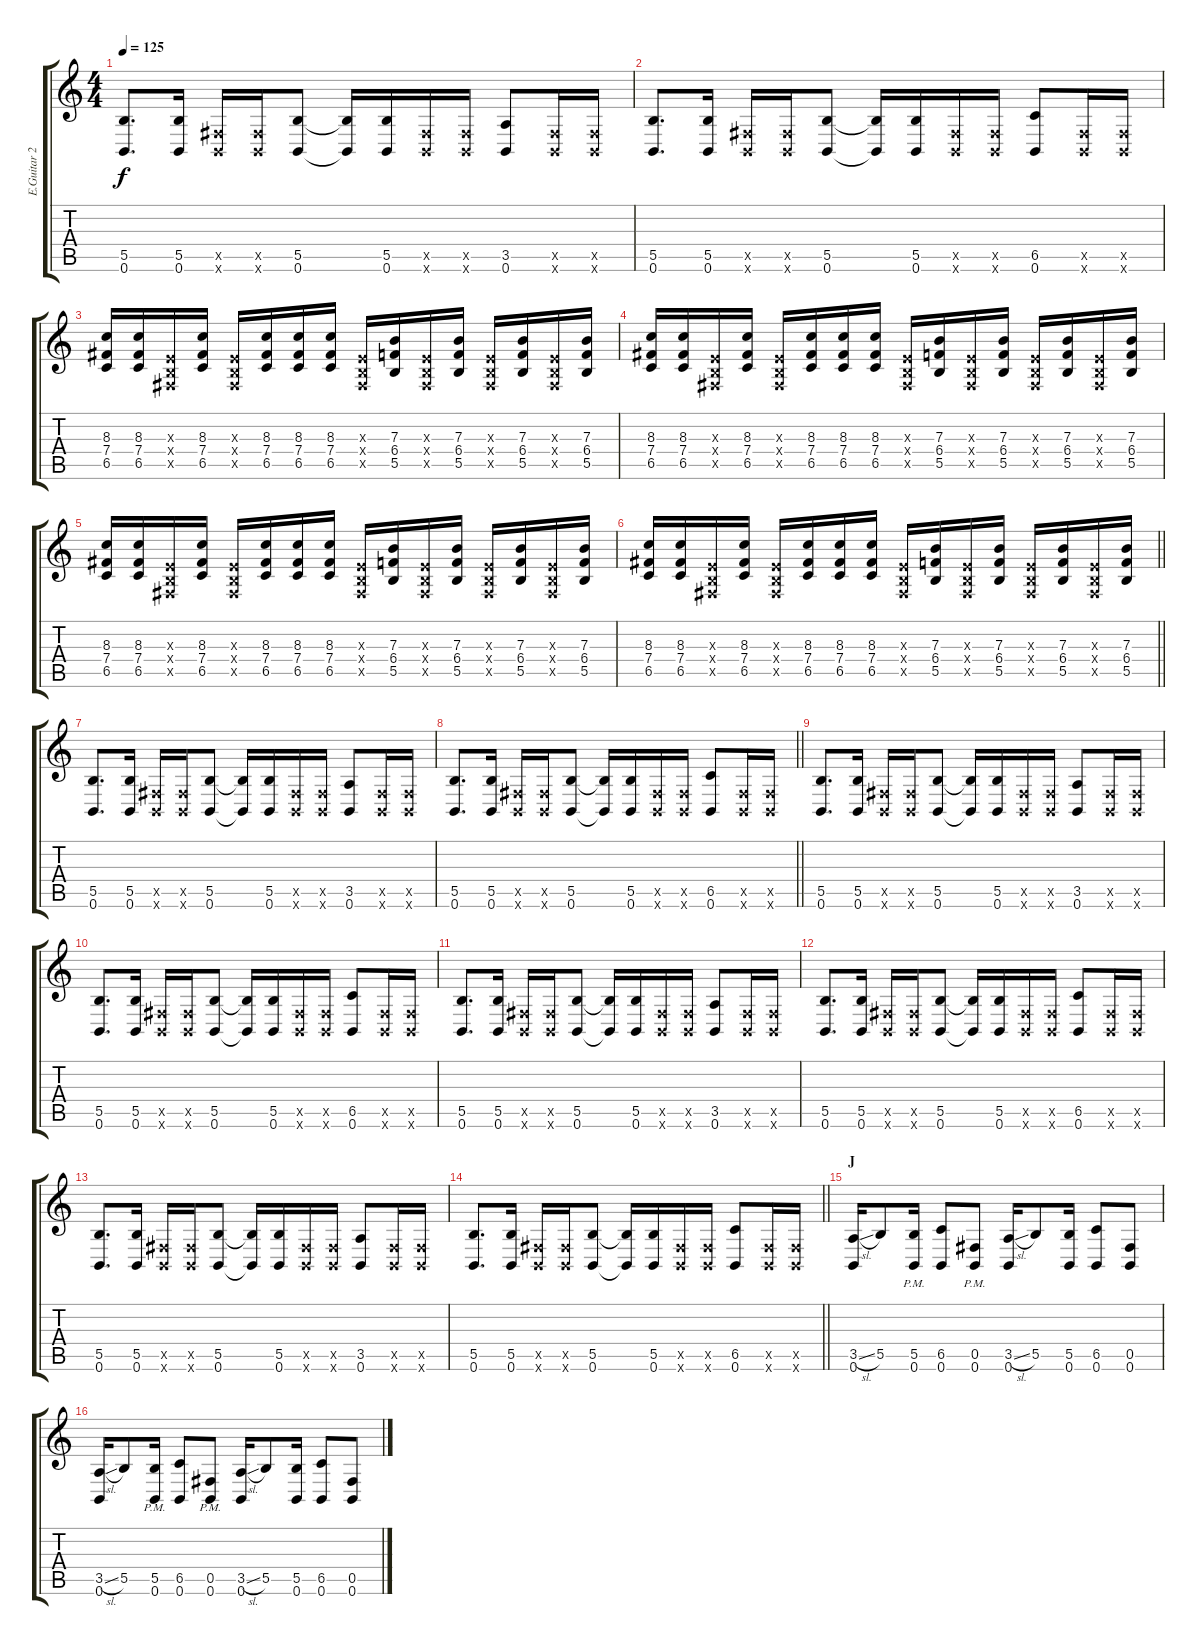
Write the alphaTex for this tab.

\track ("E.Guitar 2" "E.Guitar 2") {instrument overdrivenguitar}
\staff {score tabs}
\tuning (Db4 Ab3 E3 B2 Gb2 B1) {hide}
\ts (4 4)
\tempo 125
\clef g2
\ks c
(5.5 0.6).8{d dy f} (5.5 0.6).16 (0.5{x} 0.6{x}).16 (0.5{x} 0.6{x}).16 (5.5 0.6).8 (5.5{t} 0.6{t}).16 (5.5 0.6).16 (0.5{x} 0.6{x}).16 (0.5{x} 0.6{x}).16 (3.5 0.6).8 (0.5{x} 0.6{x}).16 (0.5{x} 0.6{x}).16 |
(5.5 0.6).8{d} (5.5 0.6).16 (0.5{x} 0.6{x}).16 (0.5{x} 0.6{x}).16 (5.5 0.6).8 (5.5{t} 0.6{t}).16 (5.5 0.6).16 (0.5{x} 0.6{x}).16 (0.5{x} 0.6{x}).16 (6.5 0.6).8 (0.5{x} 0.6{x}).16 (0.5{x} 0.6{x}).16 |
(8.3 7.4 6.5).16 (8.3 7.4 6.5).16 (0.3{x} 0.4{x} 0.5{x}).16 (8.3 7.4 6.5).16 (0.3{x} 0.4{x} 0.5{x}).16 (8.3 7.4 6.5).16 (8.3 7.4 6.5).16 (8.3 7.4 6.5).16 (0.3{x} 0.4{x} 0.5{x}).16 (7.3 6.4 5.5).16 (0.3{x} 0.4{x} 0.5{x}).16 (7.3 6.4 5.5).16 (0.3{x} 0.4{x} 0.5{x}).16 (7.3 6.4 5.5).16 (0.3{x} 0.4{x} 0.5{x}).16 (7.3 6.4 5.5).16 |
(8.3 7.4 6.5).16 (8.3 7.4 6.5).16 (0.3{x} 0.4{x} 0.5{x}).16 (8.3 7.4 6.5).16 (0.3{x} 0.4{x} 0.5{x}).16 (8.3 7.4 6.5).16 (8.3 7.4 6.5).16 (8.3 7.4 6.5).16 (0.3{x} 0.4{x} 0.5{x}).16 (7.3 6.4 5.5).16 (0.3{x} 0.4{x} 0.5{x}).16 (7.3 6.4 5.5).16 (0.3{x} 0.4{x} 0.5{x}).16 (7.3 6.4 5.5).16 (0.3{x} 0.4{x} 0.5{x}).16 (7.3 6.4 5.5).16 |
(8.3 7.4 6.5).16 (8.3 7.4 6.5).16 (0.3{x} 0.4{x} 0.5{x}).16 (8.3 7.4 6.5).16 (0.3{x} 0.4{x} 0.5{x}).16 (8.3 7.4 6.5).16 (8.3 7.4 6.5).16 (8.3 7.4 6.5).16 (0.3{x} 0.4{x} 0.5{x}).16 (7.3 6.4 5.5).16 (0.3{x} 0.4{x} 0.5{x}).16 (7.3 6.4 5.5).16 (0.3{x} 0.4{x} 0.5{x}).16 (7.3 6.4 5.5).16 (0.3{x} 0.4{x} 0.5{x}).16 (7.3 6.4 5.5).16 |
\barLineRight lightlight
(8.3 7.4 6.5).16 (8.3 7.4 6.5).16 (0.3{x} 0.4{x} 0.5{x}).16 (8.3 7.4 6.5).16 (0.3{x} 0.4{x} 0.5{x}).16 (8.3 7.4 6.5).16 (8.3 7.4 6.5).16 (8.3 7.4 6.5).16 (0.3{x} 0.4{x} 0.5{x}).16 (7.3 6.4 5.5).16 (0.3{x} 0.4{x} 0.5{x}).16 (7.3 6.4 5.5).16 (0.3{x} 0.4{x} 0.5{x}).16 (7.3 6.4 5.5).16 (0.3{x} 0.4{x} 0.5{x}).16 (7.3 6.4 5.5).16 |
(5.5 0.6).8{d} (5.5 0.6).16 (0.5{x} 0.6{x}).16 (0.5{x} 0.6{x}).16 (5.5 0.6).8 (5.5{t} 0.6{t}).16 (5.5 0.6).16 (0.5{x} 0.6{x}).16 (0.5{x} 0.6{x}).16 (3.5 0.6).8 (0.5{x} 0.6{x}).16 (0.5{x} 0.6{x}).16 |
\barLineRight lightlight
(5.5 0.6).8{d} (5.5 0.6).16 (0.5{x} 0.6{x}).16 (0.5{x} 0.6{x}).16 (5.5 0.6).8 (5.5{t} 0.6{t}).16 (5.5 0.6).16 (0.5{x} 0.6{x}).16 (0.5{x} 0.6{x}).16 (6.5 0.6).8 (0.5{x} 0.6{x}).16 (0.5{x} 0.6{x}).16 |
(5.5 0.6).8{d} (5.5 0.6).16 (0.5{x} 0.6{x}).16 (0.5{x} 0.6{x}).16 (5.5 0.6).8 (5.5{t} 0.6{t}).16 (5.5 0.6).16 (0.5{x} 0.6{x}).16 (0.5{x} 0.6{x}).16 (3.5 0.6).8 (0.5{x} 0.6{x}).16 (0.5{x} 0.6{x}).16 |
(5.5 0.6).8{d} (5.5 0.6).16 (0.5{x} 0.6{x}).16 (0.5{x} 0.6{x}).16 (5.5 0.6).8 (5.5{t} 0.6{t}).16 (5.5 0.6).16 (0.5{x} 0.6{x}).16 (0.5{x} 0.6{x}).16 (6.5 0.6).8 (0.5{x} 0.6{x}).16 (0.5{x} 0.6{x}).16 |
(5.5 0.6).8{d} (5.5 0.6).16 (0.5{x} 0.6{x}).16 (0.5{x} 0.6{x}).16 (5.5 0.6).8 (5.5{t} 0.6{t}).16 (5.5 0.6).16 (0.5{x} 0.6{x}).16 (0.5{x} 0.6{x}).16 (3.5 0.6).8 (0.5{x} 0.6{x}).16 (0.5{x} 0.6{x}).16 |
(5.5 0.6).8{d} (5.5 0.6).16 (0.5{x} 0.6{x}).16 (0.5{x} 0.6{x}).16 (5.5 0.6).8 (5.5{t} 0.6{t}).16 (5.5 0.6).16 (0.5{x} 0.6{x}).16 (0.5{x} 0.6{x}).16 (6.5 0.6).8 (0.5{x} 0.6{x}).16 (0.5{x} 0.6{x}).16 |
(5.5 0.6).8{d} (5.5 0.6).16 (0.5{x} 0.6{x}).16 (0.5{x} 0.6{x}).16 (5.5 0.6).8 (5.5{t} 0.6{t}).16 (5.5 0.6).16 (0.5{x} 0.6{x}).16 (0.5{x} 0.6{x}).16 (3.5 0.6).8 (0.5{x} 0.6{x}).16 (0.5{x} 0.6{x}).16 |
\barLineRight lightlight
(5.5 0.6).8{d} (5.5 0.6).16 (0.5{x} 0.6{x}).16 (0.5{x} 0.6{x}).16 (5.5 0.6).8 (5.5{t} 0.6{t}).16 (5.5 0.6).16 (0.5{x} 0.6{x}).16 (0.5{x} 0.6{x}).16 (6.5 0.6).8 (0.5{x} 0.6{x}).16 (0.5{x} 0.6{x}).16 |
\section ("" "J")
(3.5{sl} 0.6).16 5.5.8 (5.5 0.6{pm}).16 (6.5 0.6).8 (0.5 0.6{pm}).8 (3.5{sl} 0.6).16 5.5.8 (5.5 0.6).16 (6.5 0.6).8 (0.5 0.6).8 |
(3.5{sl} 0.6).16 5.5.8 (5.5 0.6{pm}).16 (6.5 0.6).8 (0.5 0.6{pm}).8 (3.5{sl} 0.6).16 5.5.8 (5.5 0.6).16 (6.5 0.6).8 (0.5 0.6).8
